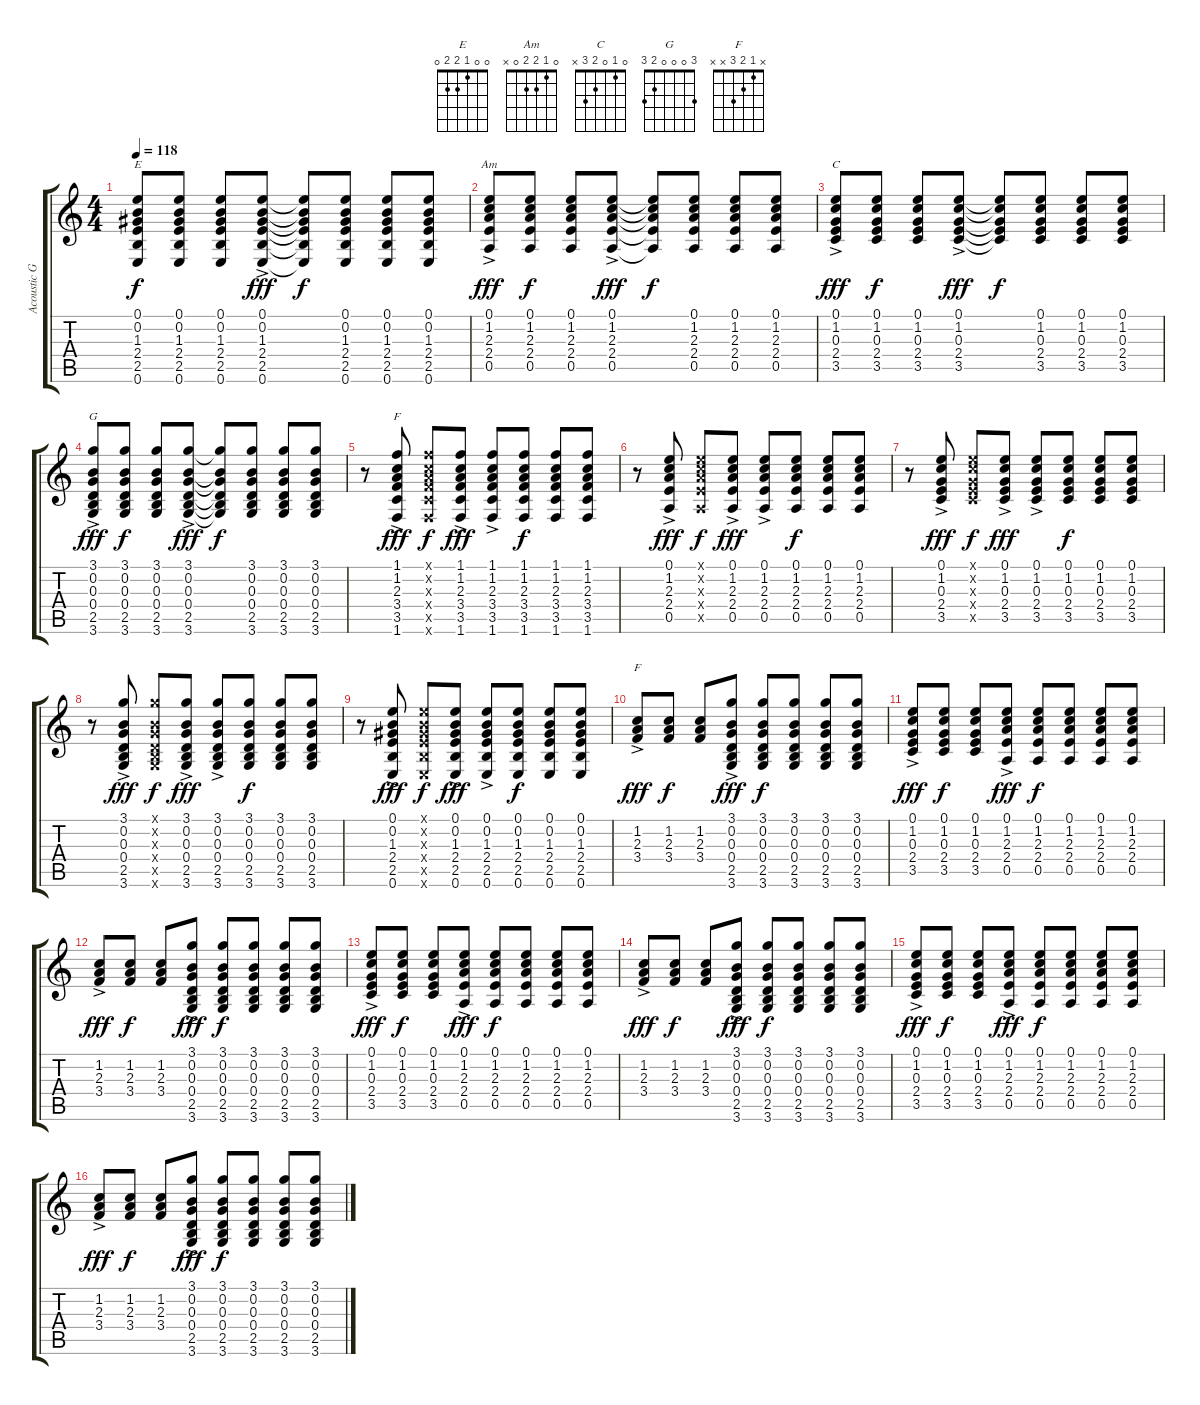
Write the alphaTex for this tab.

\track ("Acoustic Guitar 1" "Acoustic G") {instrument acousticguitarnylon}
\staff {score tabs}
\tuning (E4 B3 G3 D3 A2 E2) {hide}
\chord ("E" 0 0 1 2 2 0)
\chord ("Am" 0 1 2 2 0 x)
\chord ("C" 0 1 0 2 3 x)
\chord ("G" 3 0 0 0 2 3)
\chord ("F" 1 1 2 3 3 1) {barre 1}
\chord ("F" x 1 2 3 x x)
\ts (4 4)
\tempo 118
\clef g2
\ks c
(0.1 0.2 1.3 2.4 2.5 0.6).8{ch "E" dy f} (0.1 0.2 1.3 2.4 2.5 0.6).8 (0.1 0.2 1.3 2.4 2.5 0.6).8 (0.1{ac} 0.2{ac} 1.3{ac} 2.4{ac} 2.5{ac} 0.6{ac}).8{dy fff} (0.1{t} 0.2{t} 1.3{t} 2.4{t} 2.5{t} 0.6{t}).8{dy f} (0.1 0.2 1.3 2.4 2.5 0.6).8 (0.1 0.2 1.3 2.4 2.5 0.6).8 (0.1 0.2 1.3 2.4 2.5 0.6).8 |
(0.1{ac} 1.2{ac} 2.3{ac} 2.4{ac} 0.5{ac}).8{ch "Am" dy fff} (0.1 1.2 2.3 2.4 0.5).8{dy f} (0.1 1.2 2.3 2.4 0.5).8 (0.1{ac} 1.2{ac} 2.3{ac} 2.4{ac} 0.5{ac}).8{dy fff} (0.1{t} 1.2{t} 2.3{t} 2.4{t} 0.5{t}).8{dy f} (0.1 1.2 2.3 2.4 0.5).8 (0.1 1.2 2.3 2.4 0.5).8 (0.1 1.2 2.3 2.4 0.5).8 |
(0.1{ac} 1.2{ac} 0.3{ac} 2.4{ac} 3.5{ac}).8{ch "C" dy fff} (0.1 1.2 0.3 2.4 3.5).8{dy f} (0.1 1.2 0.3 2.4 3.5).8 (0.1{ac} 1.2{ac} 0.3{ac} 2.4{ac} 3.5{ac}).8{dy fff} (0.1{t} 1.2{t} 0.3{t} 2.4{t} 3.5{t}).8{dy f} (0.1 1.2 0.3 2.4 3.5).8 (0.1 1.2 0.3 2.4 3.5).8 (0.1 1.2 0.3 2.4 3.5).8 |
(3.1{ac} 0.2{ac} 0.3{ac} 0.4{ac} 2.5{ac} 3.6{ac}).8{ch "G" dy fff} (3.1 0.2 0.3 0.4 2.5 3.6).8{dy f} (3.1 0.2 0.3 0.4 2.5 3.6).8 (3.1{ac} 0.2{ac} 0.3{ac} 0.4{ac} 2.5{ac} 3.6{ac}).8{dy fff} (3.1{t} 0.2{t} 0.3{t} 0.4{t} 2.5{t} 3.6{t}).8{dy f} (3.1 0.2 0.3 0.4 2.5 3.6).8 (3.1 0.2 0.3 0.4 2.5 3.6).8 (3.1 0.2 0.3 0.4 2.5 3.6).8 |
r.8 (1.1{ac} 1.2{ac} 2.3{ac} 3.4{ac} 3.5{ac} 1.6{ac}).8{ch "F" dy fff} (1.1{x} 1.2{x} 2.3{x} 3.4{x} 3.5{x} 1.6{x}).8{dy f} (1.1{ac} 1.2{ac} 2.3{ac} 3.4{ac} 3.5{ac} 1.6{ac}).8{dy fff} (1.1{ac} 1.2{ac} 2.3{ac} 3.4{ac} 3.5{ac} 1.6{ac}).8 (1.1 1.2 2.3 3.4 3.5 1.6).8{dy f} (1.1 1.2 2.3 3.4 3.5 1.6).8 (1.1 1.2 2.3 3.4 3.5 1.6).8 |
r.8 (0.1{ac} 1.2{ac} 2.3{ac} 2.4{ac} 0.5{ac}).8{dy fff} (0.1{x} 1.2{x} 2.3{x} 2.4{x} 0.5{x}).8{dy f} (0.1{ac} 1.2{ac} 2.3{ac} 2.4{ac} 0.5{ac}).8{dy fff} (0.1{ac} 1.2{ac} 2.3{ac} 2.4{ac} 0.5{ac}).8 (0.1 1.2 2.3 2.4 0.5).8{dy f} (0.1 1.2 2.3 2.4 0.5).8 (0.1 1.2 2.3 2.4 0.5).8 |
r.8 (0.1{ac} 1.2{ac} 0.3{ac} 2.4{ac} 3.5{ac}).8{dy fff} (0.1{x} 1.2{x} 0.3{x} 2.4{x} 3.5{x}).8{dy f} (0.1{ac} 1.2{ac} 0.3{ac} 2.4{ac} 3.5{ac}).8{dy fff} (0.1{ac} 1.2{ac} 0.3{ac} 2.4{ac} 3.5{ac}).8 (0.1 1.2 0.3 2.4 3.5).8{dy f} (0.1 1.2 0.3 2.4 3.5).8 (0.1 1.2 0.3 2.4 3.5).8 |
r.8 (3.1{ac} 0.2{ac} 0.3{ac} 0.4{ac} 2.5{ac} 3.6{ac}).8{dy fff} (3.1{x} 0.2{x} 0.3{x} 0.4{x} 2.5{x} 3.6{x}).8{dy f} (3.1{ac} 0.2{ac} 0.3{ac} 0.4{ac} 2.5{ac} 3.6{ac}).8{dy fff} (3.1{ac} 0.2{ac} 0.3{ac} 0.4{ac} 2.5{ac} 3.6{ac}).8 (3.1 0.2 0.3 0.4 2.5 3.6).8{dy f} (3.1 0.2 0.3 0.4 2.5 3.6).8 (3.1 0.2 0.3 0.4 2.5 3.6).8 |
r.8 (0.1{ac} 0.2{ac} 1.3{ac} 2.4{ac} 2.5{ac} 0.6{ac}).8{dy fff} (0.1{x} 0.2{x} 1.3{x} 2.4{x} 2.5{x} 0.6{x}).8{dy f} (0.1{ac} 0.2{ac} 1.3{ac} 2.4{ac} 2.5{ac} 0.6{ac}).8{dy fff} (0.1{ac} 0.2{ac} 1.3{ac} 2.4{ac} 2.5{ac} 0.6{ac}).8 (0.1 0.2 1.3 2.4 2.5 0.6).8{dy f} (0.1 0.2 1.3 2.4 2.5 0.6).8 (0.1 0.2 1.3 2.4 2.5 0.6).8 |
(1.2{ac} 2.3{ac} 3.4{ac}).8{ch "F" dy fff} (1.2 2.3 3.4).8{dy f} (1.2 2.3 3.4).8 (3.1{ac} 0.2{ac} 0.3{ac} 0.4{ac} 2.5{ac} 3.6{ac}).8{dy fff} (3.1 0.2 0.3 0.4 2.5 3.6).8{dy f} (3.1 0.2 0.3 0.4 2.5 3.6).8 (3.1 0.2 0.3 0.4 2.5 3.6).8 (3.1 0.2 0.3 0.4 2.5 3.6).8 |
(0.1{ac} 1.2{ac} 0.3{ac} 2.4{ac} 3.5{ac}).8{dy fff} (0.1 1.2 0.3 2.4 3.5).8{dy f} (0.1 1.2 0.3 2.4 3.5).8 (0.1{ac} 1.2{ac} 2.3{ac} 2.4{ac} 0.5{ac}).8{dy fff} (0.1 1.2 2.3 2.4 0.5).8{dy f} (0.1 1.2 2.3 2.4 0.5).8 (0.1 1.2 2.3 2.4 0.5).8 (0.1 1.2 2.3 2.4 0.5).8 |
(1.2{ac} 2.3{ac} 3.4{ac}).8{dy fff} (1.2 2.3 3.4).8{dy f} (1.2 2.3 3.4).8 (3.1{ac} 0.2{ac} 0.3{ac} 0.4{ac} 2.5{ac} 3.6{ac}).8{dy fff} (3.1 0.2 0.3 0.4 2.5 3.6).8{dy f} (3.1 0.2 0.3 0.4 2.5 3.6).8 (3.1 0.2 0.3 0.4 2.5 3.6).8 (3.1 0.2 0.3 0.4 2.5 3.6).8 |
(0.1{ac} 1.2{ac} 0.3{ac} 2.4{ac} 3.5{ac}).8{dy fff} (0.1 1.2 0.3 2.4 3.5).8{dy f} (0.1 1.2 0.3 2.4 3.5).8 (0.1{ac} 1.2{ac} 2.3{ac} 2.4{ac} 0.5{ac}).8{dy fff} (0.1 1.2 2.3 2.4 0.5).8{dy f} (0.1 1.2 2.3 2.4 0.5).8 (0.1 1.2 2.3 2.4 0.5).8 (0.1 1.2 2.3 2.4 0.5).8 |
(1.2{ac} 2.3{ac} 3.4{ac}).8{dy fff} (1.2 2.3 3.4).8{dy f} (1.2 2.3 3.4).8 (3.1{ac} 0.2{ac} 0.3{ac} 0.4{ac} 2.5{ac} 3.6{ac}).8{dy fff} (3.1 0.2 0.3 0.4 2.5 3.6).8{dy f} (3.1 0.2 0.3 0.4 2.5 3.6).8 (3.1 0.2 0.3 0.4 2.5 3.6).8 (3.1 0.2 0.3 0.4 2.5 3.6).8 |
(0.1{ac} 1.2{ac} 0.3{ac} 2.4{ac} 3.5{ac}).8{dy fff} (0.1 1.2 0.3 2.4 3.5).8{dy f} (0.1 1.2 0.3 2.4 3.5).8 (0.1{ac} 1.2{ac} 2.3{ac} 2.4{ac} 0.5{ac}).8{dy fff} (0.1 1.2 2.3 2.4 0.5).8{dy f} (0.1 1.2 2.3 2.4 0.5).8 (0.1 1.2 2.3 2.4 0.5).8 (0.1 1.2 2.3 2.4 0.5).8 |
(1.2{ac} 2.3{ac} 3.4{ac}).8{dy fff} (1.2 2.3 3.4).8{dy f} (1.2 2.3 3.4).8 (3.1{ac} 0.2{ac} 0.3{ac} 0.4{ac} 2.5{ac} 3.6{ac}).8{dy fff} (3.1 0.2 0.3 0.4 2.5 3.6).8{dy f} (3.1 0.2 0.3 0.4 2.5 3.6).8 (3.1 0.2 0.3 0.4 2.5 3.6).8 (3.1 0.2 0.3 0.4 2.5 3.6).8
